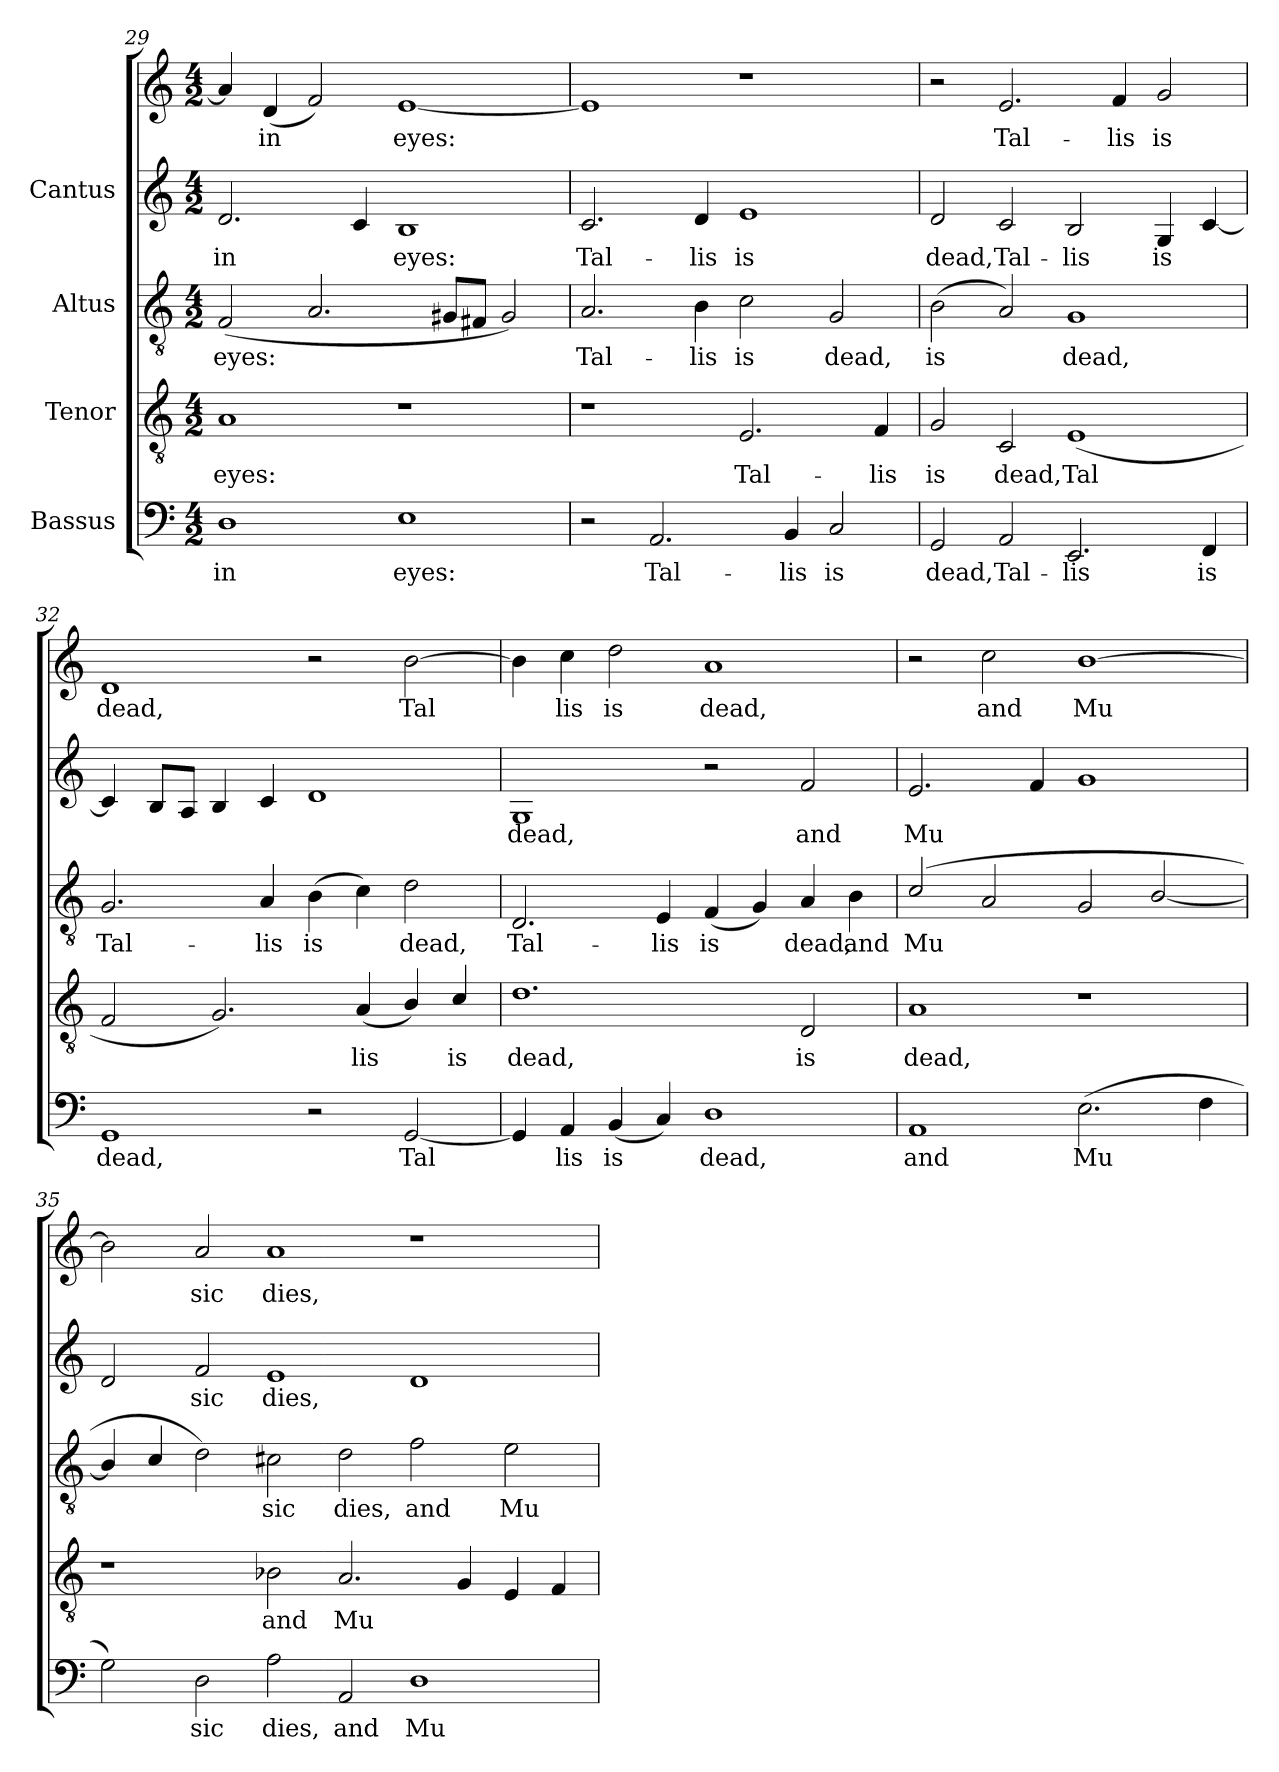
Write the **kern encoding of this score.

**kern	**text	**kern	**text	**kern	**text	**kern	**text	**kern	**text
*part4	*part4	*part3	*part3	*part2	*part2	*part1	*part1	*part1	*part1
*staff5	*staff5	*staff4	*staff4	*staff3	*staff3	*staff2	*staff2	*staff1	*staff1
*I"Bassus	*	*I"Tenor	*	*I"Altus	*	*I"Cantus	*	*	*
!!LO:LB:g=z
*clefF4	*	*clefGv2	*	*clefGv2	*	*clefG2	*	*clefG2	*
*M4/2	*	*M4/2	*	*M4/2	*	*M4/2	*	*M4/2	*
=29	=29	=29	=29	=29	=29	=29	=29	=29	=29
!	!LO:LY:b:cj	!	!LO:LY:b:cj	!	!LO:LY:b:cj	!	!LO:LY:b:cj	!	!LO:LY:b:cj
1D	in	1A	eyes:	(<2F/	eyes:	2.d/	in	4a/]	.
!	!	!	!	!	!	!	!	!	!LO:LY:b:cj
.	.	.	.	.	.	.	.	(<4d/	in
!	!	!	!	!	!LO:LY:b:cj	!	!	!	!LO:LY:b:cj
.	.	.	.	2.A/	.	.	.	2f/)	.
!	!	!	!	!	!	!	!LO:LY:b:cj	!	!
.	.	.	.	.	.	4c/	.	.	.
!	!LO:LY:b:cj	!	!	!	!	!	!LO:LY:b:cj	!	!LO:LY:b:cj
1E	eyes:	1r	.	.	.	1B	eyes:	[<1e	eyes:
!	!	!	!	!	!LO:LY:b:cj	!	!	!	!
.	.	.	.	8G#X/L	.	.	.	.	.
!	!	!	!	!	!LO:LY:b:cj	!	!	!	!
.	.	.	.	8F#X/J	.	.	.	.	.
!	!	!	!	!	!LO:LY:b:cj	!	!	!	!
.	.	.	.	2G#/)	.	.	.	.	.
=30	=30	=30	=30	=30	=30	=30	=30	=30	=30
!	!	!	!	!	!LO:LY:b:cj	!	!LO:LY:b:cj	!	!
2r	.	1r	.	2.A/	Tal-	2.c/	Tal-	1e]	.
!	!LO:LY:b:cj	!	!	!	!	!	!	!	!
2.AA/	Tal-	.	.	.	.	.	.	.	.
!	!	!	!	!	!LO:LY:b:cj	!	!LO:LY:b:cj	!	!
.	.	.	.	4B\	-lis	4d/	-lis	.	.
!	!	!	!LO:LY:b:cj	!	!LO:LY:b:cj	!	!LO:LY:b:cj	!	!
.	.	2.E/	Tal-	2c\	is	1e	is	1r	.
!	!LO:LY:b:cj	!	!	!	!	!	!	!	!
4BB/	-lis	.	.	.	.	.	.	.	.
!	!LO:LY:b:cj	!	!	!	!LO:LY:b:cj	!	!	!	!
2C/	is	.	.	2G/	dead,	.	.	.	.
!	!	!	!LO:LY:b:cj	!	!	!	!	!	!
.	.	4F/	-lis	.	.	.	.	.	.
=31	=31	=31	=31	=31	=31	=31	=31	=31	=31
!	!LO:LY:b:cj	!	!LO:LY:b:cj	!	!LO:LY:b:cj	!	!LO:LY:b:cj	!	!
2GG/	dead,	2G/	is	(>2B\	is	2d/	dead,	2r	.
!	!LO:LY:b:cj	!	!LO:LY:b:cj	!	!LO:LY:b:cj	!	!LO:LY:b:cj	!	!LO:LY:b:cj
2AA/	Tal-	2C/	dead,	2A/)	.	2c/	Tal-	2.e/	Tal-
!	!LO:LY:b:cj	!	!LO:LY:b:cj	!	!LO:LY:b:cj	!	!LO:LY:b:cj	!	!
2.EE/	-lis	(<1E	Tal-	1G	dead,	2B/	-lis	.	.
!	!	!	!	!	!	!	!	!	!LO:LY:b:cj
.	.	.	.	.	.	.	.	4f/	-lis
!	!	!	!	!	!	!	!LO:LY:b:cj	!	!LO:LY:b:cj
.	.	.	.	.	.	4G/	is	2g/	is
!	!LO:LY:b:cj	!	!	!	!	!	!LO:LY:b:cj	!	!
4FF/	is	.	.	.	.	[<4c/	.	.	.
!!LO:PB:g=z
=32	=32	=32	=32	=32	=32	=32	=32	=32	=32
!	!LO:LY:b:cj	!	!LO:LY:b:cj	!	!LO:LY:b:cj	!	!	!	!LO:LY:b:cj
1GG	dead,	2F/	-	2.G/	Tal-	4c/]	.	1d	dead,
.	.	.	.	.	.	8B/L	.	.	.
.	.	.	.	.	.	8A/J	.	.	.
!	!	!	!LO:LY:b:cj	!	!	!	!	!	!
.	.	2.G/)	.	.	.	4B/	.	.	.
!	!	!	!	!	!LO:LY:b:cj	!	!	!	!
.	.	.	.	4A/	-lis	4c/	.	.	.
!	!	!	!	!	!LO:LY:b:cj	!	!	!	!
2r	.	.	.	(>4B\	is	1d	.	2r	.
!	!	!	!LO:LY:b:cj	!	!LO:LY:b:cj	!	!	!	!
.	.	(<4A/	lis	4c\)	.	.	.	.	.
!	!LO:LY:b:cj	!	!LO:LY:b:cj	!	!LO:LY:b:cj	!	!	!	!LO:LY:b:cj
[<2GG/	Tal-	4B/)	.	2d\	dead,	.	.	[>2b\	Tal-
!	!	!	!LO:LY:b:cj	!	!	!	!	!	!
.	.	4c/	is	.	.	.	.	.	.
=33	=33	=33	=33	=33	=33	=33	=33	=33	=33
!	!LO:LY:b:cj	!	!LO:LY:b:cj	!	!LO:LY:b:cj	!	!LO:LY:b:cj	!	!LO:LY:b:cj
4GG/]	-	1.d	dead,	2.D/	Tal-	1G	dead,	4b\]	-
!	!LO:LY:b:cj	!	!	!	!	!	!	!	!LO:LY:b:cj
4AA/	lis	.	.	.	.	.	.	4cc\	lis
!	!LO:LY:b:cj	!	!	!	!	!	!	!	!LO:LY:b:cj
(<4BB/	is	.	.	.	.	.	.	2dd\	is
!	!LO:LY:b:cj	!	!	!	!LO:LY:b:cj	!	!	!	!
4C/)	.	.	.	4E/	-lis	.	.	.	.
!	!LO:LY:b:cj	!	!	!	!LO:LY:b:cj	!	!	!	!LO:LY:b:cj
1D	dead,	.	.	(<4F/	is	2r	.	1a	dead,
!	!	!	!	!	!LO:LY:b:cj	!	!	!	!
.	.	.	.	4G/)	.	.	.	.	.
!	!	!	!LO:LY:b:cj	!	!LO:LY:b:cj	!	!LO:LY:b:cj	!	!
.	.	2D/	is	4A/	dead,	2f/	and	.	.
!	!	!	!	!	!LO:LY:b:cj	!	!	!	!
.	.	.	.	4B\	and	.	.	.	.
=34	=34	=34	=34	=34	=34	=34	=34	=34	=34
!	!LO:LY:b:cj	!	!LO:LY:b:cj	!	!LO:LY:b:cj	!	!LO:LY:b:cj	!	!
1AA	and	1A	dead,	(<2c/	Mu-	2.e/	-Mu-	2r	.
!	!	!	!	!	!LO:LY:b:cj	!	!	!	!LO:LY:b:cj
.	.	.	.	2A/	--	.	.	2cc\	and
!	!	!	!	!	!	!	!LO:LY:b:cj	!	!
.	.	.	.	.	.	4f/	--	.	.
!	!LO:LY:b:cj	!	!	!	!LO:LY:b:cj	!	!LO:LY:b:cj	!	!LO:LY:b:cj
(>2.E\	Mu-	1r	.	2G/	--	1g	--	[>1b	Mu-
!	!	!	!	!	!LO:LY:b:cj	!	!	!	!
.	.	.	.	[<2B/	--	.	.	.	.
!	!LO:LY:b:cj	!	!	!	!	!	!	!	!
4F\	--	.	.	.	.	.	.	.	.
!!LO:LB:g=z
=35	=35	=35	=35	=35	=35	=35	=35	=35	=35
!	!LO:LY:b:cj	!	!	!	!	!	!LO:LY:b:cj	!	!LO:LY:b:cj
2G\)	-	1r	.	4B/]	.	2d/	.	2b\]	-
.	.	.	.	4c/	.	.	.	.	.
!	!LO:LY:b:cj	!	!	!	!	!	!LO:LY:b:cj	!	!LO:LY:b:cj
2D\	sic	.	.	2d\)	.	2f/	sic	2a/	sic
!	!LO:LY:b:cj	!	!LO:LY:b:cj	!	!LO:LY:b:cj	!	!LO:LY:b:cj	!	!LO:LY:b:cj
2A\	dies,	2B-X\	and	2c#X\	-sic	1e	dies,	1a	dies,
!	!LO:LY:b:cj	!	!LO:LY:b:cj	!	!LO:LY:b:cj	!	!	!	!
2AA/	and	2.A/	Mu-	2d\	dies,	.	.	.	.
!	!LO:LY:b:cj	!	!	!	!LO:LY:b:cj	!	!LO:LY:b:cj	!	!
1D	Mu-	.	.	2f\	and	1d	.	1r	.
!	!	!	!LO:LY:b:cj	!	!	!	!	!	!
.	.	4G/	--	.	.	.	.	.	.
!	!	!	!LO:LY:b:cj	!	!LO:LY:b:cj	!	!	!	!
.	.	4E/	--	2e\	Mu-	.	.	.	.
!	!	!	!LO:LY:b:cj	!	!	!	!	!	!
.	.	4F/	--	.	.	.	.	.	.
=	=	=	=	=	=	=	=	=	=
*-	*-	*-	*-	*-	*-	*-	*-	*-	*-
